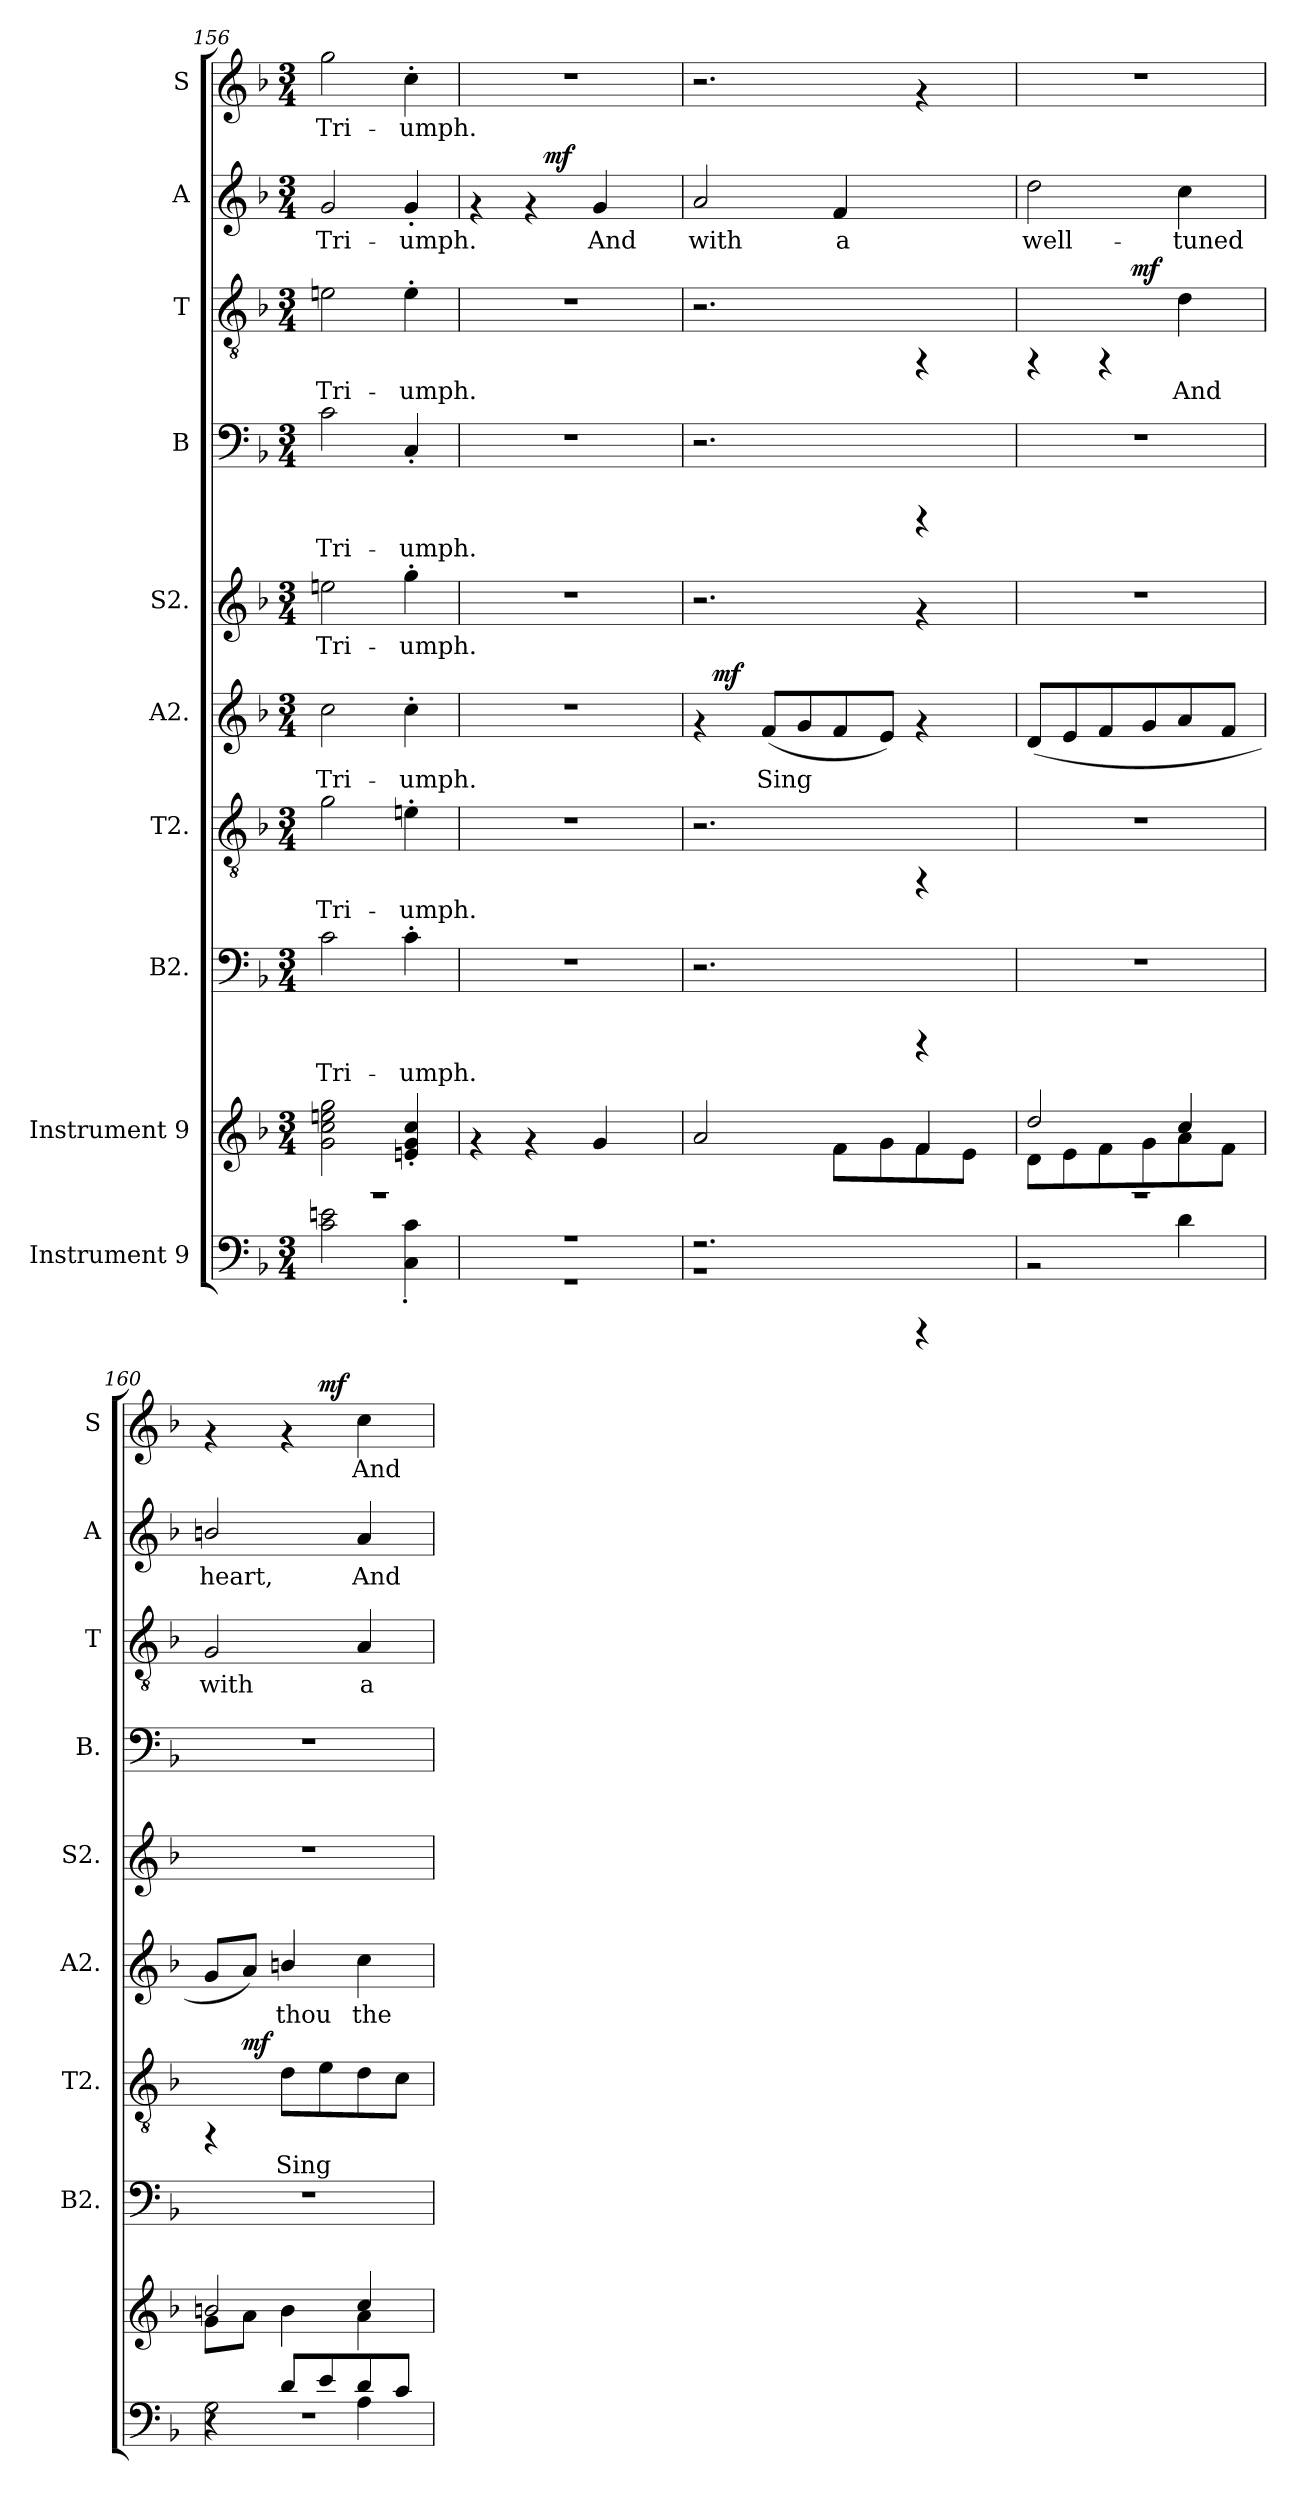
**kern	**kern	**kern	**text	**kern	**text	**dynam	**kern	**text	**dynam	**kern	**text	**kern	**text	**kern	**text	**dynam	**kern	**text	**dynam	**kern	**text	**dynam
*part10	*part9	*part8	*part8	*part7	*part7	*part7	*part6	*part6	*part6	*part5	*part5	*part4	*part4	*part3	*part3	*part3	*part2	*part2	*part2	*part1	*part1	*part1
*staff10	*staff9	*staff8	*staff8	*staff7	*staff7	*staff7	*staff6	*staff6	*staff6	*staff5	*staff5	*staff4	*staff4	*staff3	*staff3	*staff3	*staff2	*staff2	*staff2	*staff1	*staff1	*staff1
*I"Instrument 9	*I"Instrument 9	*I"B2.	*	*I"T2.	*	*	*I"A2.	*	*	*I"S2.	*	*I"B	*	*I"T	*	*	*I"A	*	*	*I"S	*	*
*	*	*I'B2.	*	*I'T2.	*	*	*I'A2.	*	*	*I'S2.	*	*I'B.	*	*I'T	*	*	*I'A	*	*	*I'S	*	*
*clefF4	*clefG2	*clefF4	*	*clefGv2	*	*	*clefG2	*	*	*clefG2	*	*clefF4	*	*clefGv2	*	*	*clefG2	*	*	*clefG2	*	*
*k[b-]	*k[b-]	*k[b-]	*	*k[b-]	*	*	*k[b-]	*	*	*k[b-]	*	*k[b-]	*	*k[b-]	*	*	*k[b-]	*	*	*k[b-]	*	*
*F:	*F:	*F:	*	*F:	*	*	*F:	*	*	*F:	*	*F:	*	*F:	*	*	*F:	*	*	*F:	*	*
*M3/4	*M3/4	*M3/4	*	*M3/4	*	*	*M3/4	*	*	*M3/4	*	*M3/4	*	*M3/4	*	*	*M3/4	*	*	*M3/4	*	*
=156	=156	=156	=156	=156	=156	=156	=156	=156	=156	=156	=156	=156	=156	=156	=156	=156	=156	=156	=156	=156	=156	=156
*^	*	*	*	*	*	*	*	*	*	*	*	*	*	*	*	*	*	*	*	*	*	*
!	!	!	!	!LO:LY:b:cj	!	!LO:LY:b:cj	!	!	!LO:LY:b:cj	!	!	!LO:LY:b:cj	!	!LO:LY:b:cj	!	!LO:LY:b:cj	!	!	!LO:LY:b:cj	!	!	!LO:LY:b:cj	!
2.r	2c\ 2en\	2gg\ 2een\ 2cc\ 2g\	2c\	Tri-	2g\	Tri-	.	2cc\	Tri-	.	2een\	Tri-	2c\	Tri-	2en\	Tri-	.	2g/	Tri-	.	2gg\	Tri-	.
!	!	!	!	!LO:LY:b:cj	!	!LO:LY:b:cj	!	!	!LO:LY:b:cj	!	!	!LO:LY:b:cj	!	!LO:LY:b:cj	!	!LO:LY:b:cj	!	!	!LO:LY:b:cj	!	!	!LO:LY:b:cj	!
.	4c\'> 4C\'>	4cc/'< 4g/'< 4en/'<	4c'>\	-umph.	4en'>\	-umph.	.	4cc'>\	-umph.	.	4gg'>\	-umph.	4C'>/	-umph.	4e'>\	-umph.	.	4g'>/	-umph.	.	4cc'>\	-umph.	.
=157	=157	=157	=157	=157	=157	=157	=157	=157	=157	=157	=157	=157	=157	=157	=157	=157	=157	=157	=157	=157	=157	=157	=157
*	*	*	*	*	*	*	*	*	*	*	*	*	*	*	*	*	*	*^	*	*	*	*	*
2.r	2.r	4rf	2.r	.	2.r	.	.	2.r	.	.	2.r	.	2.r	.	2.r	.	.	4rf	4ryy	.	.	2.r	.	.
.	.	4rf	.	.	.	.	.	.	.	.	.	.	.	.	.	.	.	4rf	32.ryy	.	.	.	.	.
!	!	!	!	!	!	!	!	!	!	!	!	!	!	!	!	!	!	!	!	!	!LO:DY:a	!	!	!
.	.	.	.	.	.	.	.	.	.	.	.	.	.	.	.	.	.	.	4ryy	.	mf	.	.	.
!	!	!	!	!	!	!	!	!	!	!	!	!	!	!	!	!	!	!	!	!LO:LY:b:cj	!	!	!	!
.	.	4g/	.	.	.	.	.	.	.	.	.	.	.	.	.	.	.	4g/	.	And	.	.	.	.
.	.	.	.	.	.	.	.	.	.	.	.	.	.	.	.	.	.	.	8ryy	.	.	.	.	.
.	.	.	.	.	.	.	.	.	.	.	.	.	.	.	.	.	.	.	16ryy	.	.	.	.	.
.	.	.	.	.	.	.	.	.	.	.	.	.	.	.	.	.	.	.	64ryy	.	.	.	.	.
=158	=158	=158	=158	=158	=158	=158	=158	=158	=158	=158	=158	=158	=158	=158	=158	=158	=158	=158	=158	=158	=158	=158	=158	=158
!	!LO:N:vis=1	!	!	!	!	!	!	!	!	!	!	!	!	!	!	!	!	!	!	!LO:LY:b:cj	!	!	!	!
*	*	*^	*	*	*	*	*	*^	*	*	*	*	*	*	*	*	*	*v	*v	*	*	*	*	*
2.r	2.r	2a/	2.ryy	2.r	.	2.r	.	.	4rf	32.ryy	.	.	2.r	.	2.r	.	2.r	.	.	2a/	with	.	2.r	.	.
!	!	!	!	!	!	!	!	!	!	!	!	!LO:DY:a	!	!	!	!	!	!	!	!	!	!	!	!	!
.	.	.	.	.	.	.	.	.	.	2ryy	.	mf	.	.	.	.	.	.	.	.	.	.	.	.	.
!	!	!	!	!	!	!	!	!	!	!	!LO:LY:b:cj	!	!	!	!	!	!	!	!	!	!	!	!	!	!
.	.	.	.	.	.	.	.	.	(>8f/L	.	Sing	.	.	.	.	.	.	.	.	.	.	.	.	.	.
!	!	!	!	!	!	!	!	!	!	!	!LO:LY:b:cj	!	!	!	!	!	!	!	!	!	!	!	!	!	!
.	.	.	.	.	.	.	.	.	8g/	.	.	.	.	.	.	.	.	.	.	.	.	.	.	.	.
!	!	!	!	!	!	!	!	!	!	!	!LO:LY:b:cj	!	!	!	!	!	!	!	!	!	!LO:LY:b:cj	!	!	!	!
.	.	8f\L	.	.	.	.	.	.	8f/	.	.	.	.	.	.	.	.	.	.	4f/	a	.	.	.	.
.	.	.	.	.	.	.	.	.	.	4ryy	.	.	.	.	.	.	.	.	.	.	.	.	.	.	.
!	!	!	!	!	!	!	!	!	!	!	!LO:LY:b:cj	!	!	!	!	!	!	!	!	!	!	!	!	!	!
.	.	8g\	.	.	.	.	.	.	8e/J)	.	.	.	.	.	.	.	.	.	.	.	.	.	.	.	.
4rCCC	4ryy	8f\	4f/	4rCCC	.	4rFF	.	.	4rf	.	.	.	4rf	.	4rCCC	.	4rFF	.	.	4ryy	.	.	4rf	.	.
.	.	.	.	.	.	.	.	.	.	8ryy	.	.	.	.	.	.	.	.	.	.	.	.	.	.	.
.	.	8e\J	.	.	.	.	.	.	.	.	.	.	.	.	.	.	.	.	.	.	.	.	.	.	.
.	.	.	.	.	.	.	.	.	.	16ryy	.	.	.	.	.	.	.	.	.	.	.	.	.	.	.
.	.	.	.	.	.	.	.	.	.	64ryy	.	.	.	.	.	.	.	.	.	.	.	.	.	.	.
!!LO:PB:g=z
=159	=159	=159	=159	=159	=159	=159	=159	=159	=159	=159	=159	=159	=159	=159	=159	=159	=159	=159	=159	=159	=159	=159	=159	=159	=159
!	!	!	!	!	!	!	!	!	!	!	!LO:LY:b:cj	!	!	!	!	!	!	!	!	!	!LO:LY:b:cj	!	!	!	!
*	*	*	*	*	*	*	*	*	*v	*v	*	*	*	*	*	*	*^	*	*	*	*	*	*	*	*
2.r	2r	2dd/	8d\L	2.r	.	2.r	.	.	(>8d/L	.	.	2.r	.	2.r	.	4rFF	4ryy	.	.	2dd\	well-	.	2.r	.	.
!	!	!	!	!	!	!	!	!	!	!LO:LY:b:cj	!	!	!	!	!	!	!	!	!	!	!	!	!	!	!
.	.	.	8e\	.	.	.	.	.	8e/	.	.	.	.	.	.	.	.	.	.	.	.	.	.	.	.
!	!	!	!	!	!	!	!	!	!	!LO:LY:b:cj	!	!	!	!	!	!	!	!	!	!	!	!	!	!	!
.	.	.	8f\	.	.	.	.	.	8f/	.	.	.	.	.	.	4rFF	16..ryy	.	.	.	.	.	.	.	.
!	!	!	!	!	!	!	!	!	!	!	!	!	!	!	!	!	!	!	!LO:DY:a	!	!	!	!	!	!
.	.	.	.	.	.	.	.	.	.	.	.	.	.	.	.	.	4ryy	.	mf	.	.	.	.	.	.
!	!	!	!	!	!	!	!	!	!	!LO:LY:b:cj	!	!	!	!	!	!	!	!	!	!	!	!	!	!	!
.	.	.	8g\	.	.	.	.	.	8g/	.	.	.	.	.	.	.	.	.	.	.	.	.	.	.	.
!	!	!	!	!	!	!	!	!	!	!LO:LY:b:cj	!	!	!	!	!	!	!	!LO:LY:b:cj	!	!	!LO:LY:b:cj	!	!	!	!
.	4d\	4cc/	8a\	.	.	.	.	.	8a/	.	.	.	.	.	.	4d\	.	And	.	4cc\	-tuned	.	.	.	.
.	.	.	.	.	.	.	.	.	.	.	.	.	.	.	.	.	8ryy	.	.	.	.	.	.	.	.
!	!	!	!	!	!	!	!	!	!	!LO:LY:b:cj	!	!	!	!	!	!	!	!	!	!	!	!	!	!	!
.	.	.	8f\J	.	.	.	.	.	8f/J	.	.	.	.	.	.	.	.	.	.	.	.	.	.	.	.
.	.	.	.	.	.	.	.	.	.	.	.	.	.	.	.	.	64ryy	.	.	.	.	.	.	.	.
=160	=160	=160	=160	=160	=160	=160	=160	=160	=160	=160	=160	=160	=160	=160	=160	=160	=160	=160	=160	=160	=160	=160	=160	=160	=160
*	*^	*	*	*	*	*	*	*	*	*	*	*	*	*	*	*	*	*	*	*	*	*	*	*	*
!	!	!	!	!	!	!	!	!	!	!	!LO:LY:b:cj	!	!	!	!	!	!	!	!LO:LY:b:cj	!	!	!LO:LY:b:cj	!	!	!	!
*	*	*	*	*	*	*	*^	*	*	*	*	*	*	*	*	*	*v	*v	*	*	*	*	*	*^	*	*
2.r	4r	2G\	2bn/	8g\L	2.r	.	4rFF	8ryy	.	.	8g/L	.	.	2.r	.	2.r	.	2G/	with	.	2bn/	heart,	.	4rf	4.ryy	.	.
!	!	!	!	!	!	!	!	!	!	!LO:DY:a	!	!LO:LY:b:cj	!	!	!	!	!	!	!	!	!	!	!	!	!	!	!
.	.	.	.	8a\J	.	.	.	2ryy	.	mf	8a/J)	.	.	.	.	.	.	.	.	.	.	.	.	.	.	.	.
!	!	!	!	!	!	!	!	!	!LO:LY:b:cj	!	!	!LO:LY:b:cj	!	!	!	!	!	!	!	!	!	!	!	!	!	!	!
.	8d/L	.	.	4b\	.	.	8d\L	.	Sing	.	4bn/	thou	.	.	.	.	.	.	.	.	.	.	.	4rf	.	.	.
!	!	!	!	!	!	!	!	!	!LO:LY:b:cj	!	!	!	!	!	!	!	!	!	!	!	!	!	!	!	!	!	!LO:DY:a
.	8e/	.	.	.	.	.	8e\	.	.	.	.	.	.	.	.	.	.	.	.	.	.	.	.	.	4.ryy	.	mf
!	!	!	!	!	!	!	!	!	!LO:LY:b:cj	!	!	!LO:LY:b:cj	!	!	!	!	!	!	!LO:LY:b:cj	!	!	!LO:LY:b:cj	!	!	!	!LO:LY:b:cj	!
.	8d/	4A\	4cc/	4a\	.	.	8d\	.	.	.	4cc\	the	.	.	.	.	.	4A/	a	.	4a/	And	.	4cc\	.	And	.
!	!	!	!	!	!	!	!	!	!LO:LY:b:cj	!	!	!	!	!	!	!	!	!	!	!	!	!	!	!	!	!	!
.	8c/J	.	.	.	.	.	8c\J	8ryy	.	.	.	.	.	.	.	.	.	.	.	.	.	.	.	.	.	.	.
*v	*v	*v	*	*	*	*	*v	*v	*	*	*	*	*	*	*	*	*	*	*	*	*	*	*	*v	*v	*	*
*	*v	*v	*	*	*	*	*	*	*	*	*	*	*	*	*	*	*	*	*	*	*	*	*
=	=	=	=	=	=	=	=	=	=	=	=	=	=	=	=	=	=	=	=	=	=	=
*-	*-	*-	*-	*-	*-	*-	*-	*-	*-	*-	*-	*-	*-	*-	*-	*-	*-	*-	*-	*-	*-	*-
